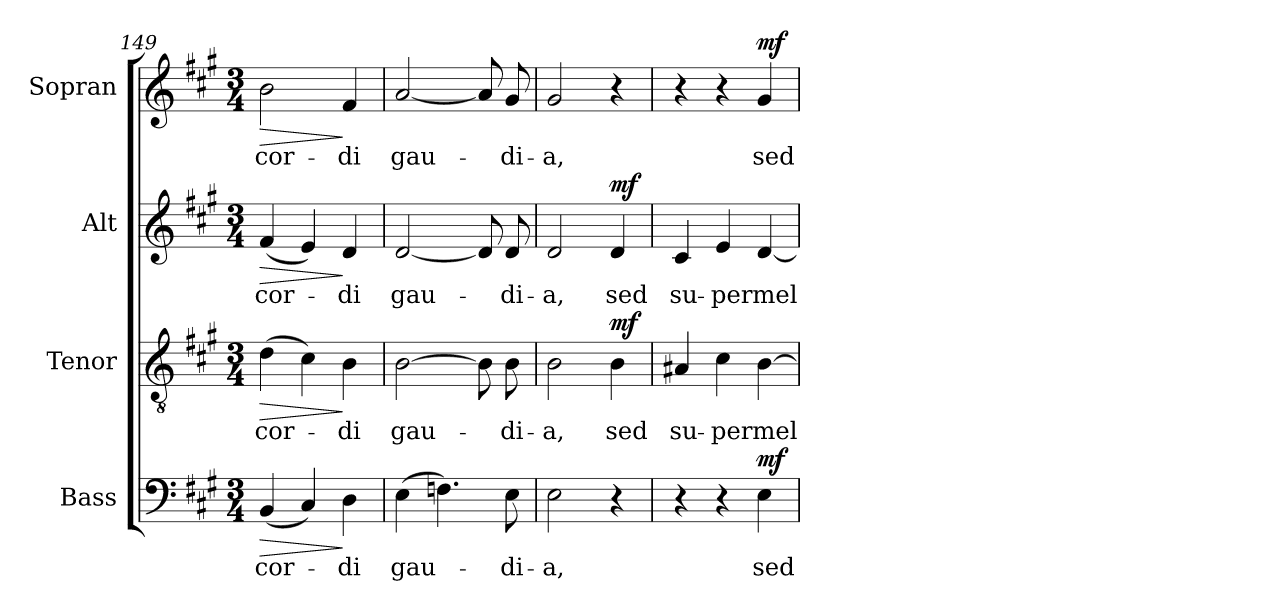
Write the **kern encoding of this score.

**kern	**text	**dynam	**kern	**text	**dynam	**kern	**text	**dynam	**kern	**text	**dynam
*part4	*part4	*part4	*part3	*part3	*part3	*part2	*part2	*part2	*part1	*part1	*part1
*staff4	*staff4	*staff4	*staff3	*staff3	*staff3	*staff2	*staff2	*staff2	*staff1	*staff1	*staff1
*I"Bass	*	*	*I"Tenor	*	*	*I"Alt	*	*	*I"Sopran	*	*
*I'B.	*	*	*I'T.	*	*	*I'A.	*	*	*I'S.	*	*
*clefF4	*	*	*clefGv2	*	*	*clefG2	*	*	*clefG2	*	*
*k[f#c#g#]	*	*	*k[f#c#g#]	*	*	*k[f#c#g#]	*	*	*k[f#c#g#]	*	*
*A:	*	*	*A:	*	*	*A:	*	*	*A:	*	*
*M3/4	*	*	*M3/4	*	*	*M3/4	*	*	*M3/4	*	*
=149	=149	=149	=149	=149	=149	=149	=149	=149	=149	=149	=149
!	!LO:LY:b	!LO:HP:b	!	!LO:LY:b	!LO:HP:b	!	!LO:LY:b	!LO:HP:b	!	!LO:LY:b	!LO:HP:b
(<4BB/	cor-	>	(>4d\	cor-	>	(<4f#/	cor-	>	2b\	cor-	>
4C#/)	.	.	4c#\)	.	.	4e/)	.	.	.	.	.
!	!LO:LY:b	!	!	!LO:LY:b	!	!	!LO:LY:b	!	!	!LO:LY:b	!
4D\	-di	]	4B\	-di	]	4d/	-di	]	4f#/	-di	]
=150	=150	=150	=150	=150	=150	=150	=150	=150	=150	=150	=150
!	!LO:LY:b	!	!	!LO:LY:b	!	!	!LO:LY:b	!	!	!LO:LY:b	!
(>4E\	gau-	.	[2B\	gau-	.	[2d/	gau-	.	[2a/	gau-	.
4.Fn\)	.	.	.	.	.	.	.	.	.	.	.
.	.	.	8B\]	.	.	8d/]	.	.	8a/]	.	.
!	!LO:LY:b	!	!	!LO:LY:b	!	!	!LO:LY:b	!	!	!LO:LY:b	!
8E\	-di-	.	8B\	-di-	.	8d/	-di-	.	8g#/	-di-	.
!!LO:PB:g=z
=151	=151	=151	=151	=151	=151	=151	=151	=151	=151	=151	=151
!	!LO:LY:b	!	!	!LO:LY:b	!	!	!LO:LY:b	!	!	!LO:LY:b	!
2E\	-a,	.	2B\	-a,	.	2d/	-a,	.	2g#/	-a,	.
!	!	!	!	!LO:LY:b	!LO:DY:a	!	!LO:LY:b	!LO:DY:a	!	!	!
4r	.	.	4B\	sed	mf	4d/	sed	mf	4r	.	.
=152	=152	=152	=152	=152	=152	=152	=152	=152	=152	=152	=152
!	!	!	!	!LO:LY:b	!	!	!LO:LY:b	!	!	!	!
4r	.	.	4A#X/	su-	.	4c#/	su-	.	4r	.	.
!	!	!	!	!LO:LY:b	!	!	!LO:LY:b	!	!	!	!
4r	.	.	4c#\	-per	.	4e/	-per	.	4r	.	.
!	!LO:LY:b	!LO:DY:a	!	!LO:LY:b	!	!	!LO:LY:b	!	!	!LO:LY:b	!LO:DY:a
4E\	sed	mf	[4B\	mel	.	[4d/	mel	.	4g#/	sed	mf
=	=	=	=	=	=	=	=	=	=	=	=
*-	*-	*-	*-	*-	*-	*-	*-	*-	*-	*-	*-
